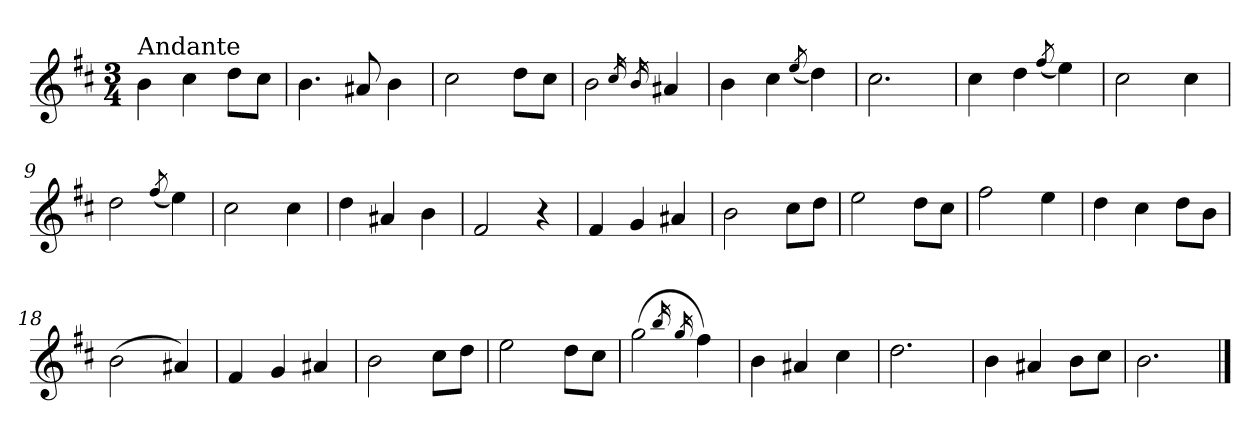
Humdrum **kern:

**kern
*part1
*staff1
*clefG2
*k[f#c#]
*D:
*M3/4
=1
!LO:TX:a:t=Andante
4b\
4cc#\
8dd\L
8cc#\J
=2
4.b\
8a#X/
4b\
=3
2cc#\
8dd\L
8cc#\J
=4
2b\
16qcc#/
16qb/
4a#X/
=5
4b\
4cc#\
(<8qee/
4dd\)
=6
2.cc#\
=7
4cc#\
4dd\
(<8qff#/
4ee\)
!!LO:LB:g=z
=8
2cc#\
4cc#\
=9
2dd\
(<8qff#/
4ee\)
=10
2cc#\
4cc#\
=11
4dd\
4a#X/
4b\
=12
2f#/
4r
=13
4f#/
4g/
4a#X/
=14
2b\
8cc#\L
8dd\J
=15
2ee\
8dd\L
8cc#\J
!!LO:LB:g=z
=16
2ff#\
4ee\
=17
4dd\
4cc#\
8dd\L
8b\J
=18
(>2b\
4a#X/)
=19
4f#/
4g/
4a#X/
=20
2b\
8cc#\L
8dd\J
=21
2ee\
8dd\L
8cc#\J
=22
(>2gg\
16qbb/
16qgg/
4ff#\)
=23
4b\
4a#X/
4cc#\
!!LO:LB:g=z
=24
2.dd\
=25
4b\
4a#X/
8b\L
8cc#\J
=26
2.b\
==
*-
